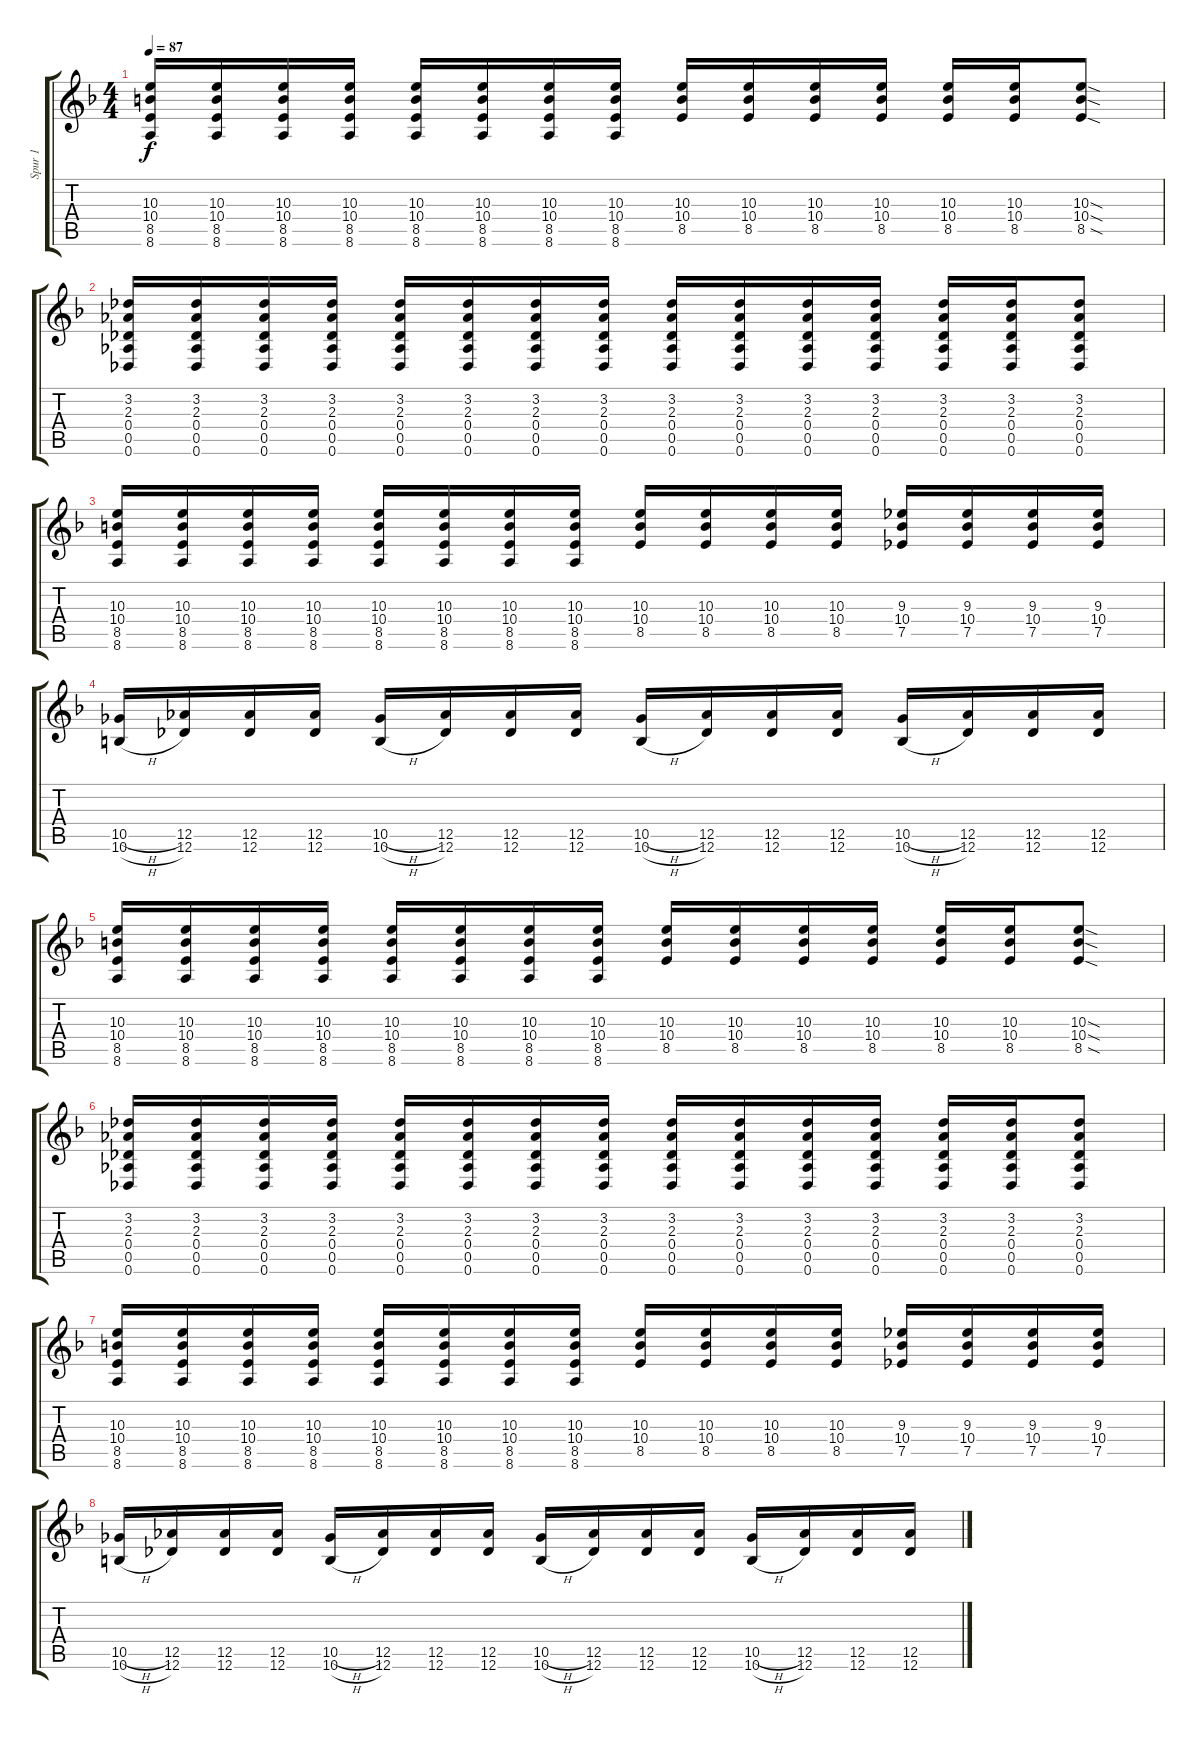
\track ("Spur 1" "Spur 1") {instrument distortionguitar}
\staff {score tabs}
\tuning (Eb4 Bb3 Gb3 Db3 Ab2 Db2) {hide}
\ts (4 4)
\tempo 87
\clef g2
\ks f
(10.3 10.4 8.5 8.6).16{dy f} (10.3 10.4 8.5 8.6).16 (10.3 10.4 8.5 8.6).16 (10.3 10.4 8.5 8.6).16 (10.3 10.4 8.5 8.6).16 (10.3 10.4 8.5 8.6).16 (10.3 10.4 8.5 8.6).16 (10.3 10.4 8.5 8.6).16 (10.3 10.4 8.5).16 (10.3 10.4 8.5).16 (10.3 10.4 8.5).16 (10.3 10.4 8.5).16 (10.3 10.4 8.5).16 (10.3 10.4 8.5).16 (10.3{sod} 10.4{sod} 8.5{sod}).8 |
(3.2 2.3 0.4 0.5 0.6).16 (3.2 2.3 0.4 0.5 0.6).16 (3.2 2.3 0.4 0.5 0.6).16 (3.2 2.3 0.4 0.5 0.6).16 (3.2 2.3 0.4 0.5 0.6).16 (3.2 2.3 0.4 0.5 0.6).16 (3.2 2.3 0.4 0.5 0.6).16 (3.2 2.3 0.4 0.5 0.6).16 (3.2 2.3 0.4 0.5 0.6).16 (3.2 2.3 0.4 0.5 0.6).16 (3.2 2.3 0.4 0.5 0.6).16 (3.2 2.3 0.4 0.5 0.6).16 (3.2 2.3 0.4 0.5 0.6).16 (3.2 2.3 0.4 0.5 0.6).16 (3.2 2.3 0.4 0.5 0.6).8 |
(10.3 10.4 8.5 8.6).16 (10.3 10.4 8.5 8.6).16 (10.3 10.4 8.5 8.6).16 (10.3 10.4 8.5 8.6).16 (10.3 10.4 8.5 8.6).16 (10.3 10.4 8.5 8.6).16 (10.3 10.4 8.5 8.6).16 (10.3 10.4 8.5 8.6).16 (10.3 10.4 8.5).16 (10.3 10.4 8.5).16 (10.3 10.4 8.5).16 (10.3 10.4 8.5).16 (9.3 10.4 7.5).16 (9.3 10.4 7.5).16 (9.3 10.4 7.5).16 (9.3 10.4 7.5).16 |
(10.5{h} 10.6{h}).16 (12.5 12.6).16 (12.5 12.6).16 (12.5 12.6).16 (10.5{h} 10.6{h}).16 (12.5 12.6).16 (12.5 12.6).16 (12.5 12.6).16 (10.5{h} 10.6{h}).16 (12.5 12.6).16 (12.5 12.6).16 (12.5 12.6).16 (10.5{h} 10.6{h}).16 (12.5 12.6).16 (12.5 12.6).16 (12.5 12.6).16 |
(10.3 10.4 8.5 8.6).16 (10.3 10.4 8.5 8.6).16 (10.3 10.4 8.5 8.6).16 (10.3 10.4 8.5 8.6).16 (10.3 10.4 8.5 8.6).16 (10.3 10.4 8.5 8.6).16 (10.3 10.4 8.5 8.6).16 (10.3 10.4 8.5 8.6).16 (10.3 10.4 8.5).16 (10.3 10.4 8.5).16 (10.3 10.4 8.5).16 (10.3 10.4 8.5).16 (10.3 10.4 8.5).16 (10.3 10.4 8.5).16 (10.3{sod} 10.4{sod} 8.5{sod}).8 |
(3.2 2.3 0.4 0.5 0.6).16 (3.2 2.3 0.4 0.5 0.6).16 (3.2 2.3 0.4 0.5 0.6).16 (3.2 2.3 0.4 0.5 0.6).16 (3.2 2.3 0.4 0.5 0.6).16 (3.2 2.3 0.4 0.5 0.6).16 (3.2 2.3 0.4 0.5 0.6).16 (3.2 2.3 0.4 0.5 0.6).16 (3.2 2.3 0.4 0.5 0.6).16 (3.2 2.3 0.4 0.5 0.6).16 (3.2 2.3 0.4 0.5 0.6).16 (3.2 2.3 0.4 0.5 0.6).16 (3.2 2.3 0.4 0.5 0.6).16 (3.2 2.3 0.4 0.5 0.6).16 (3.2 2.3 0.4 0.5 0.6).8 |
(10.3 10.4 8.5 8.6).16 (10.3 10.4 8.5 8.6).16 (10.3 10.4 8.5 8.6).16 (10.3 10.4 8.5 8.6).16 (10.3 10.4 8.5 8.6).16 (10.3 10.4 8.5 8.6).16 (10.3 10.4 8.5 8.6).16 (10.3 10.4 8.5 8.6).16 (10.3 10.4 8.5).16 (10.3 10.4 8.5).16 (10.3 10.4 8.5).16 (10.3 10.4 8.5).16 (9.3 10.4 7.5).16 (9.3 10.4 7.5).16 (9.3 10.4 7.5).16 (9.3 10.4 7.5).16 |
(10.5{h} 10.6{h}).16 (12.5 12.6).16 (12.5 12.6).16 (12.5 12.6).16 (10.5{h} 10.6{h}).16 (12.5 12.6).16 (12.5 12.6).16 (12.5 12.6).16 (10.5{h} 10.6{h}).16 (12.5 12.6).16 (12.5 12.6).16 (12.5 12.6).16 (10.5{h} 10.6{h}).16 (12.5 12.6).16 (12.5 12.6).16 (12.5 12.6).16
